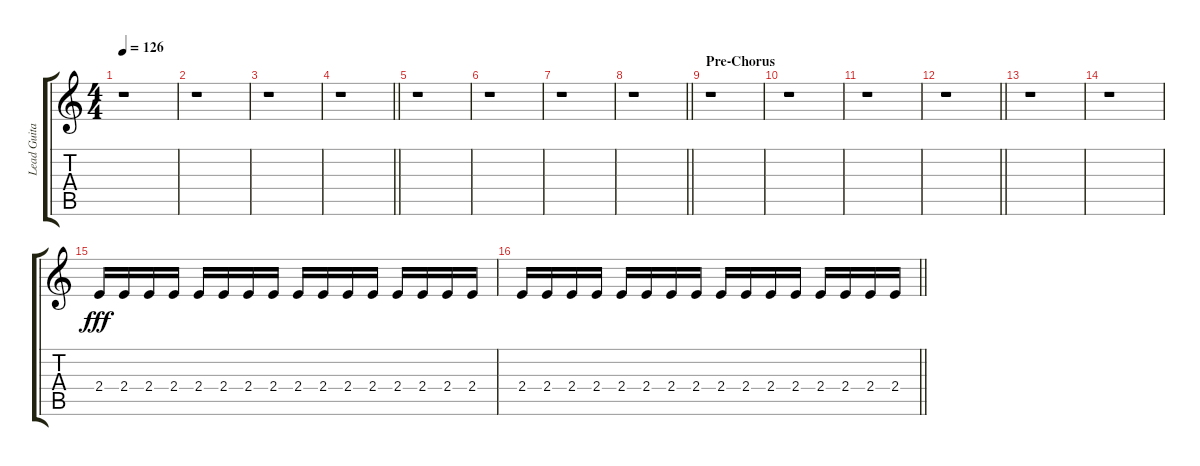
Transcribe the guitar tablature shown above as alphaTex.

\track ("Lead Guitar" "Lead Guita") {instrument electricguitarclean}
\staff {score tabs}
\tuning (E4 B3 G3 D3 A2 E2) {hide}
\ts (4 4)
\tempo 126
\clef g2
\ks c
r.1{dy fff} |
r.1 |
r.1 |
\barLineRight lightlight
r.1 |
r.1 |
r.1 |
r.1 |
\barLineRight lightlight
r.1 |
\section ("" "Pre-Chorus")
r.1 |
r.1 |
r.1 |
\barLineRight lightlight
r.1 |
r.1 |
r.1 |
2.4.16 2.4.16 2.4.16 2.4.16 2.4.16 2.4.16 2.4.16 2.4.16 2.4.16 2.4.16 2.4.16 2.4.16 2.4.16 2.4.16 2.4.16 2.4.16 |
\barLineRight lightlight
2.4.16 2.4.16 2.4.16 2.4.16 2.4.16 2.4.16 2.4.16 2.4.16 2.4.16 2.4.16 2.4.16 2.4.16 2.4.16 2.4.16 2.4.16 2.4.16
